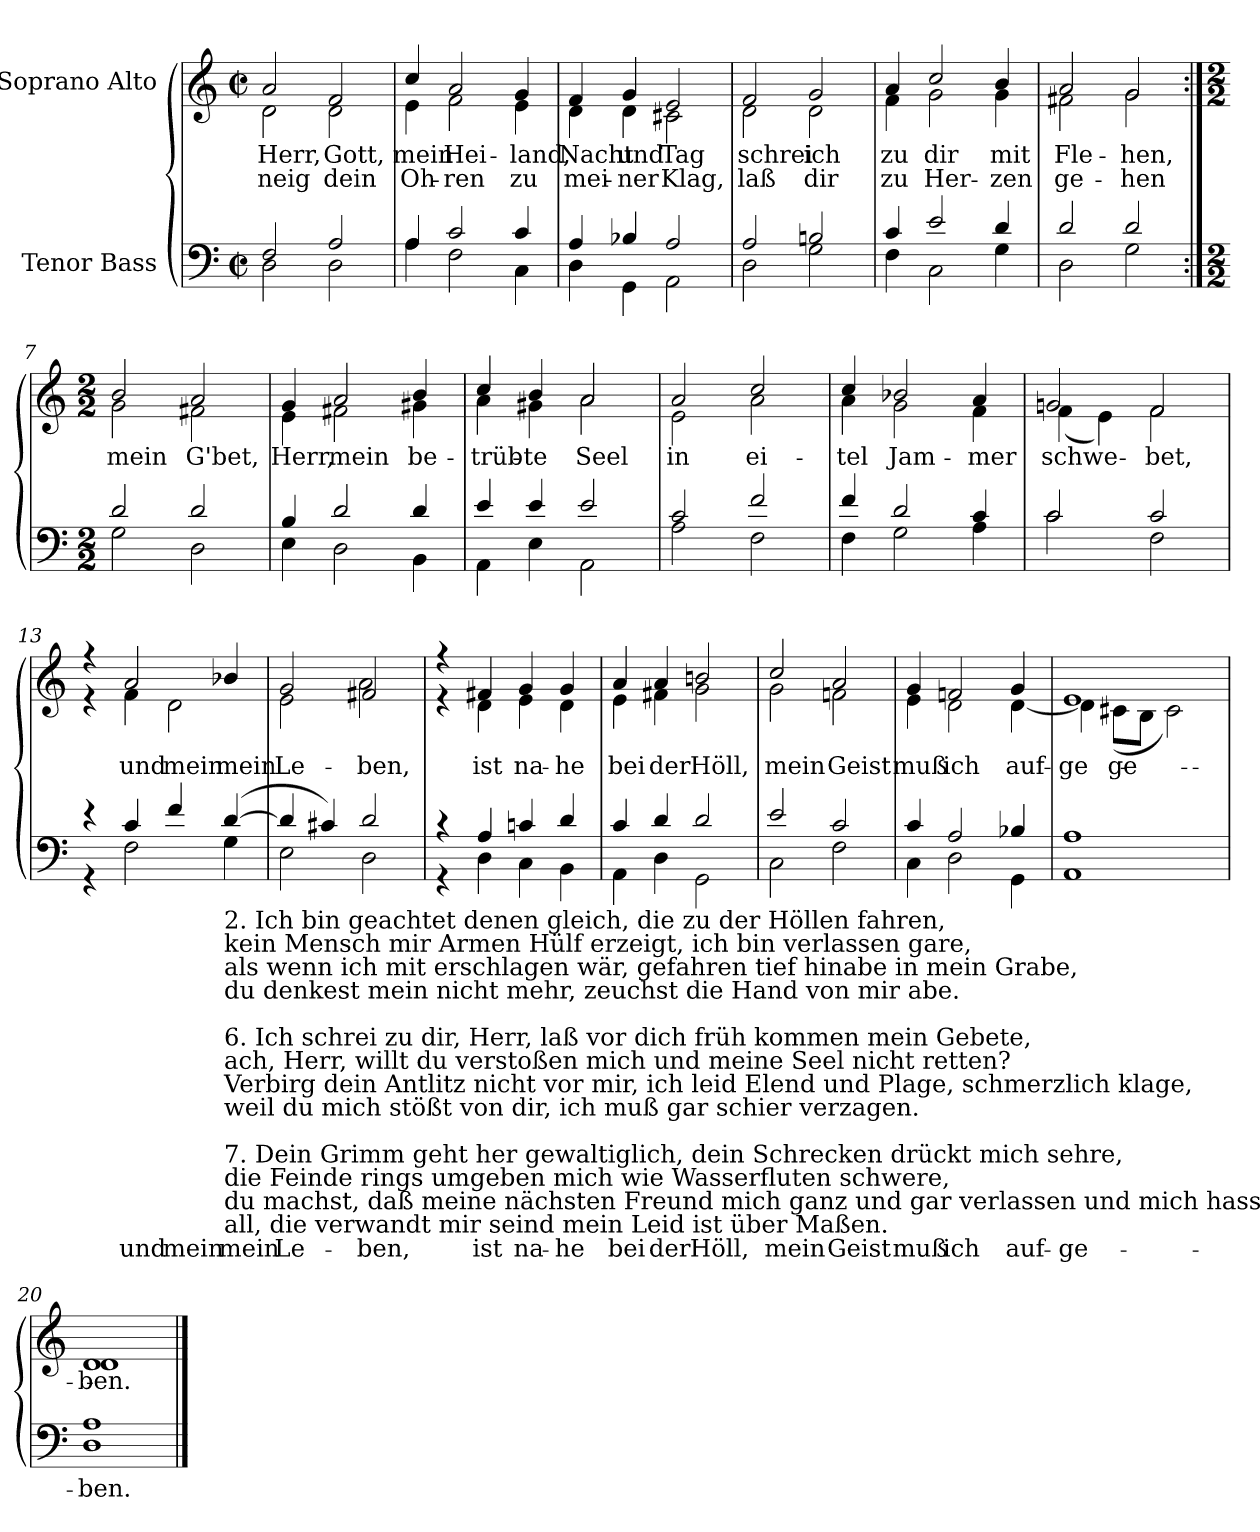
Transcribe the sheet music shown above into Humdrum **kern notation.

**kern	**text	**kern	**text	**text
*part2	*part2	*part1	*part1	*part1
*staff2	*staff2	*staff1	*staff1	*staff1
*I"Tenor Bass	*	*I"Soprano Alto	*	*
*clefF4	*	*clefG2	*	*
*k[]	*	*k[]	*	*
*C:	*	*C:	*	*
*M2/2	*	*M2/2	*	*
*met(c|)	*	*met(c|)	*	*
=1	=1	=1	=1	=1
*^	*	*	*	*
!	!	!	!LO:TX:a:cj:t=Cornelius Becker\n(1561-1604)	!	!
!	!	!	!LO:TX:a:cj:t=Psalm 88, SWV 185	!	!
!	!	!	!LO:TX:a:cj:t=Heinrich Schütz\n(1585-1672)	!	!
!	!	!	!	!LO:LY:b	!LO:LY:b
*	*	*	*^	*	*
2F/	2D\	.	2a/	2d\	Herr,	neig
!	!	!	!	!	!LO:LY:b	!LO:LY:b
2A/	2D\	.	2f/	2d\	Gott,	dein
=2	=2	=2	=2	=2	=2	=2
!	!	!	!	!	!LO:LY:b	!LO:LY:b
4A/	4A\	.	4cc/	4e\	mein	Oh-
!	!	!	!	!	!LO:LY:b	!LO:LY:b
2c/	2F\	.	2a/	2f\	-Hei-	-ren
!	!	!	!	!	!LO:LY:b	!LO:LY:b
4c/	4C\	.	4g/	4e\	land,	zu
=3	=3	=3	=3	=3	=3	=3
!	!	!	!	!	!LO:LY:b	!LO:LY:b
4A/	4D\	.	4f/	4d\	Nacht	mei-
!	!	!	!	!	!LO:LY:b	!LO:LY:b
4B-X/	4GG\	.	4g/	4d\	-und	ner
!	!	!	!	!	!LO:LY:b	!LO:LY:b
2A/	2AA\	.	2e/	2c#X\	Tag	Klag,
=4	=4	=4	=4	=4	=4	=4
!	!	!	!	!	!LO:LY:b	!LO:LY:b
2A/	2D\	.	2f/	2d\	schrei	laß
!	!	!	!	!	!LO:LY:b	!LO:LY:b
2Bn/	2G\	.	2g/	2d\	ich	dir
=5	=5	=5	=5	=5	=5	=5
!	!	!	!	!	!LO:LY:b	!LO:LY:b
4c/	4F\	.	4a/	4f\	zu	zu
!	!	!	!	!	!LO:LY:b	!LO:LY:b
2e/	2C\	.	2cc/	2g\	dir	Her-
!	!	!	!	!	!LO:LY:b	!LO:LY:b
4d/	4G\	.	4b/	4g\	-mit	zen
=6	=6	=6	=6	=6	=6	=6
!	!	!	!	!	!LO:LY:b	!LO:LY:b
2d/	2D\	.	2a/	2f#X\	Fle-	-ge-
!	!	!	!	!	!LO:LY:b	!LO:LY:b
2d/	2G\	.	2g/	2g\	-hen,	hen
!!LO:LB:g=z	!!
=7:|!	=7:|!	=7:|!	=7:|!	=7:|!	=7:|!	=7:|!
*M2/2	*	*	*M2/2	*	*	*
!	!	!	!	!	!LO:LY:b	!
2d/	2G\	.	2b/	2g\	mein	.
!	!	!	!	!	!LO:LY:b	!
2d/	2D\	.	2a/	2f#X\	G'bet,	.
=8	=8	=8	=8	=8	=8	=8
!	!	!	!	!	!LO:LY:b	!
4B/	4E\	.	4g/	4e\	Herr,	.
!	!	!	!	!	!LO:LY:b	!
2d/	2D\	.	2a/	2f#X\	mein	.
!	!	!	!	!	!LO:LY:b	!
4d/	4BB\	.	4b/	4g#X\	be-	.
=9	=9	=9	=9	=9	=9	=9
!	!	!	!	!	!LO:LY:b	!
4e/	4AA\	.	4cc/	4a\	-trüb-	.
!	!	!	!	!	!LO:LY:b	!
4e/	4E\	.	4b/	4g#X\	-te	.
!	!	!	!	!	!LO:LY:b	!
2e/	2AA\	.	2a/	2a\	Seel	.
=10	=10	=10	=10	=10	=10	=10
!	!	!	!	!	!LO:LY:b	!
2c/	2A\	.	2a/	2e\	in	.
!	!	!	!	!	!LO:LY:b	!
2f/	2F\	.	2cc/	2a\	ei-	.
=11	=11	=11	=11	=11	=11	=11
!	!	!	!	!	!LO:LY:b	!
4f/	4F\	.	4cc/	4a\	-tel	.
!	!	!	!	!	!LO:LY:b	!
2d/	2G\	.	2b-X/	2g\	Jam-	.
!	!	!	!	!	!LO:LY:b	!
4c/	4A\	.	4a/	4f\	-mer	.
=12	=12	=12	=12	=12	=12	=12
!	!	!	!	!	!LO:LY:b	!
2c/	2c\	.	2gn/	(<4f\	schwe-	.
.	.	.	.	4e\)	.	.
!	!	!	!	!	!LO:LY:b	!
2c/	2F\	.	2f/	2f\	bet,	.
!!LO:LB:g=z	!!
=13	=13	=13	=13	=13	=13	=13
4r	4r	.	4r	4r	.	.
!	!	!LO:LY:a	!	!	!	!
!	!	!LO:LY:b	!	!	!LO:LY:a	!
!	!	!	!	!	!LO:LY:b	!
4c/	2F\	und	2a/	4f\	und	.
!	!	!LO:LY:a	!	!	!LO:LY:b	!
4f/	.	mein	.	2d\	mein	.
!LO:TX:b:t=2. Ich bin geachtet denen gleich, die zu der Höllen fahren,\nkein Mensch mir Armen Hülf erzeigt, ich bin verlassen gare,\nals wenn ich mit erschlagen wär, gefahren tief hinabe in mein Grabe, \ndu denkest mein nicht mehr, zeuchst die Hand von mir abe.\n\n6.  Ich schrei zu dir, Herr, laß vor dich früh kommen mein Gebete,\nach, Herr, willt du verstoßen mich und meine Seel nicht retten?\nVerbirg dein Antlitz nicht vor mir, ich leid Elend und Plage, schmerzlich klage, \nweil du mich stößt von dir, ich muß gar schier verzagen.\n\n7. Dein Grimm geht her gewaltiglich, dein Schrecken drückt mich sehre, \ndie Feinde rings umgeben mich wie Wasserfluten schwere, \ndu machst, daß meine nächsten Freund mich ganz und gar verlassen und mich hassen \nall, die verwandt mir seind mein Leid ist über Maßen.	!	!	!	!	!	!
!	!	!LO:LY:a	!	!	!	!
!	!	!LO:LY:b	!	!	!LO:LY:a	!
(>[4d/	4G\	mein	4b-X/	.	mein	.
=14	=14	=14	=14	=14	=14	=14
!	!	!LO:LY:b	!	!	!LO:LY:a	!
!	!	!	!	!	!LO:LY:b	!
4d/]	2E\	Le-	2g/	2e\	Le-	.
4c#X/)	.	.	.	.	.	.
!	!	!LO:LY:a	!	!	!	!
!	!	!LO:LY:b	!	!	!LO:LY:a	!
!	!	!	!	!	!LO:LY:b	!
2d/	2D\	-ben,	2f#X/	2a\	-ben,	.
=15	=15	=15	=15	=15	=15	=15
4r	4r	.	4r	4r	.	.
!	!	!LO:LY:a	!	!	!	!
!	!	!LO:LY:b	!	!	!LO:LY:a	!
!	!	!	!	!	!LO:LY:b	!
4A/	4D\	ist	4f#X/	4d\	ist	.
!	!	!LO:LY:a	!	!	!	!
!	!	!LO:LY:b	!	!	!LO:LY:a	!
!	!	!	!	!	!LO:LY:b	!
4cn/	4C\	na-	4g/	4e\	na-	.
!	!	!LO:LY:a	!	!	!	!
!	!	!LO:LY:b	!	!	!LO:LY:a	!
!	!	!	!	!	!LO:LY:b	!
4d/	4BB\	-he	4g/	4d\	-he	.
=16	=16	=16	=16	=16	=16	=16
!	!	!LO:LY:a	!	!	!	!
!	!	!LO:LY:b	!	!	!LO:LY:a	!
!	!	!	!	!	!LO:LY:b	!
4c/	4AA\	bei	4a/	4e\	bei	.
!	!	!LO:LY:a	!	!	!	!
!	!	!LO:LY:b	!	!	!LO:LY:a	!
!	!	!	!	!	!LO:LY:b	!
4d/	4D\	der	4a/	4f#X\	der	.
!	!	!LO:LY:a	!	!	!	!
!	!	!LO:LY:b	!	!	!LO:LY:a	!
!	!	!	!	!	!LO:LY:b	!
2d/	2GG\	Höll,	2bn/	2g\	Höll,	.
=17	=17	=17	=17	=17	=17	=17
!	!	!LO:LY:a	!	!	!	!
!	!	!LO:LY:b	!	!	!LO:LY:a	!
!	!	!	!	!	!LO:LY:b	!
2e/	2C\	mein	2cc/	2g\	mein	.
!	!	!LO:LY:a	!	!	!	!
!	!	!LO:LY:b	!	!	!LO:LY:a	!
!	!	!	!	!	!LO:LY:b	!
2c/	2F\	Geist	2a/	2fn\	Geist	.
=18	=18	=18	=18	=18	=18	=18
!	!	!LO:LY:a	!	!	!	!
!	!	!LO:LY:b	!	!	!LO:LY:a	!
!	!	!	!	!	!LO:LY:b	!
4c/	4C\	-muß	4g/	4e\	-muß	.
!	!	!LO:LY:a	!	!	!	!
!	!	!LO:LY:b	!	!	!LO:LY:a	!
!	!	!	!	!	!LO:LY:b	!
2A/	2D\	ich	2fn/	2d\	ich	.
!	!	!LO:LY:a	!	!	!	!
!	!	!LO:LY:b	!	!	!LO:LY:a	!
!	!	!	!	!	!LO:LY:b	!
4B-X/	4GG\	auf-	4g/	[4d\	auf-	.
=19	=19	=19	=19	=19	=19	=19
!	!	!LO:LY:a	!	!	!	!
!	!	!LO:LY:b	!	!	!LO:LY:a	!
1A/	1AA\	-ge-	1e/	4d\]	ge-	.
!	!	!	!	!	!LO:LY:b	!
.	.	.	.	(<8c#X\L	-ge-	.
.	.	.	.	8B\J	.	.
.	.	.	.	2c#\)	.	.
=20	=20	=20	=20	=20	=20	=20
!	!	!LO:LY:a	!	!	!	!
!	!	!LO:LY:b	!	!	!LO:LY:a	!
!	!	!	!	!	!LO:LY:b	!
1A/	1D\	ben.	1d/	1d\	ben.	.
*v	*v	*	*	*	*	*
*	*	*v	*v	*	*
==	==	==	==	==
*-	*-	*-	*-	*-
